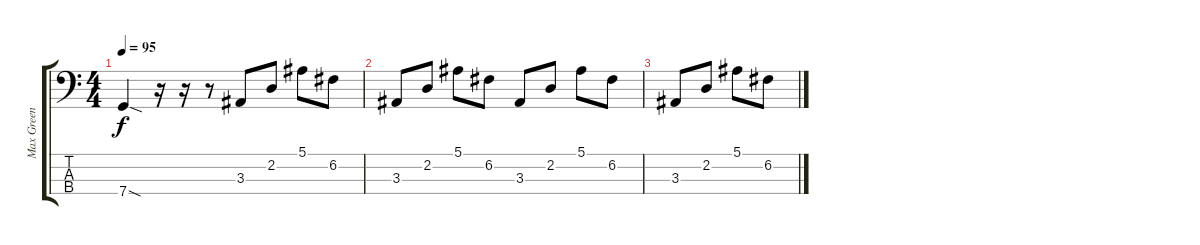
\track ("Max Green (Bass)" "Max Green ") {instrument electricbassfinger}
\staff {score tabs}
\tuning (F2 C2 G1 C1) {hide}
\ts (4 4)
\tempo 95
\clef f4
\ks c
7.4{sod}.4{dy f} r.16 r.16 r.8 3.3.8 2.2.8 5.1.8 6.2.8 |
3.3.8 2.2.8 5.1.8 6.2.8 3.3.8 2.2.8 5.1.8 6.2.8 |
3.3.8 2.2.8 5.1.8 6.2.8
